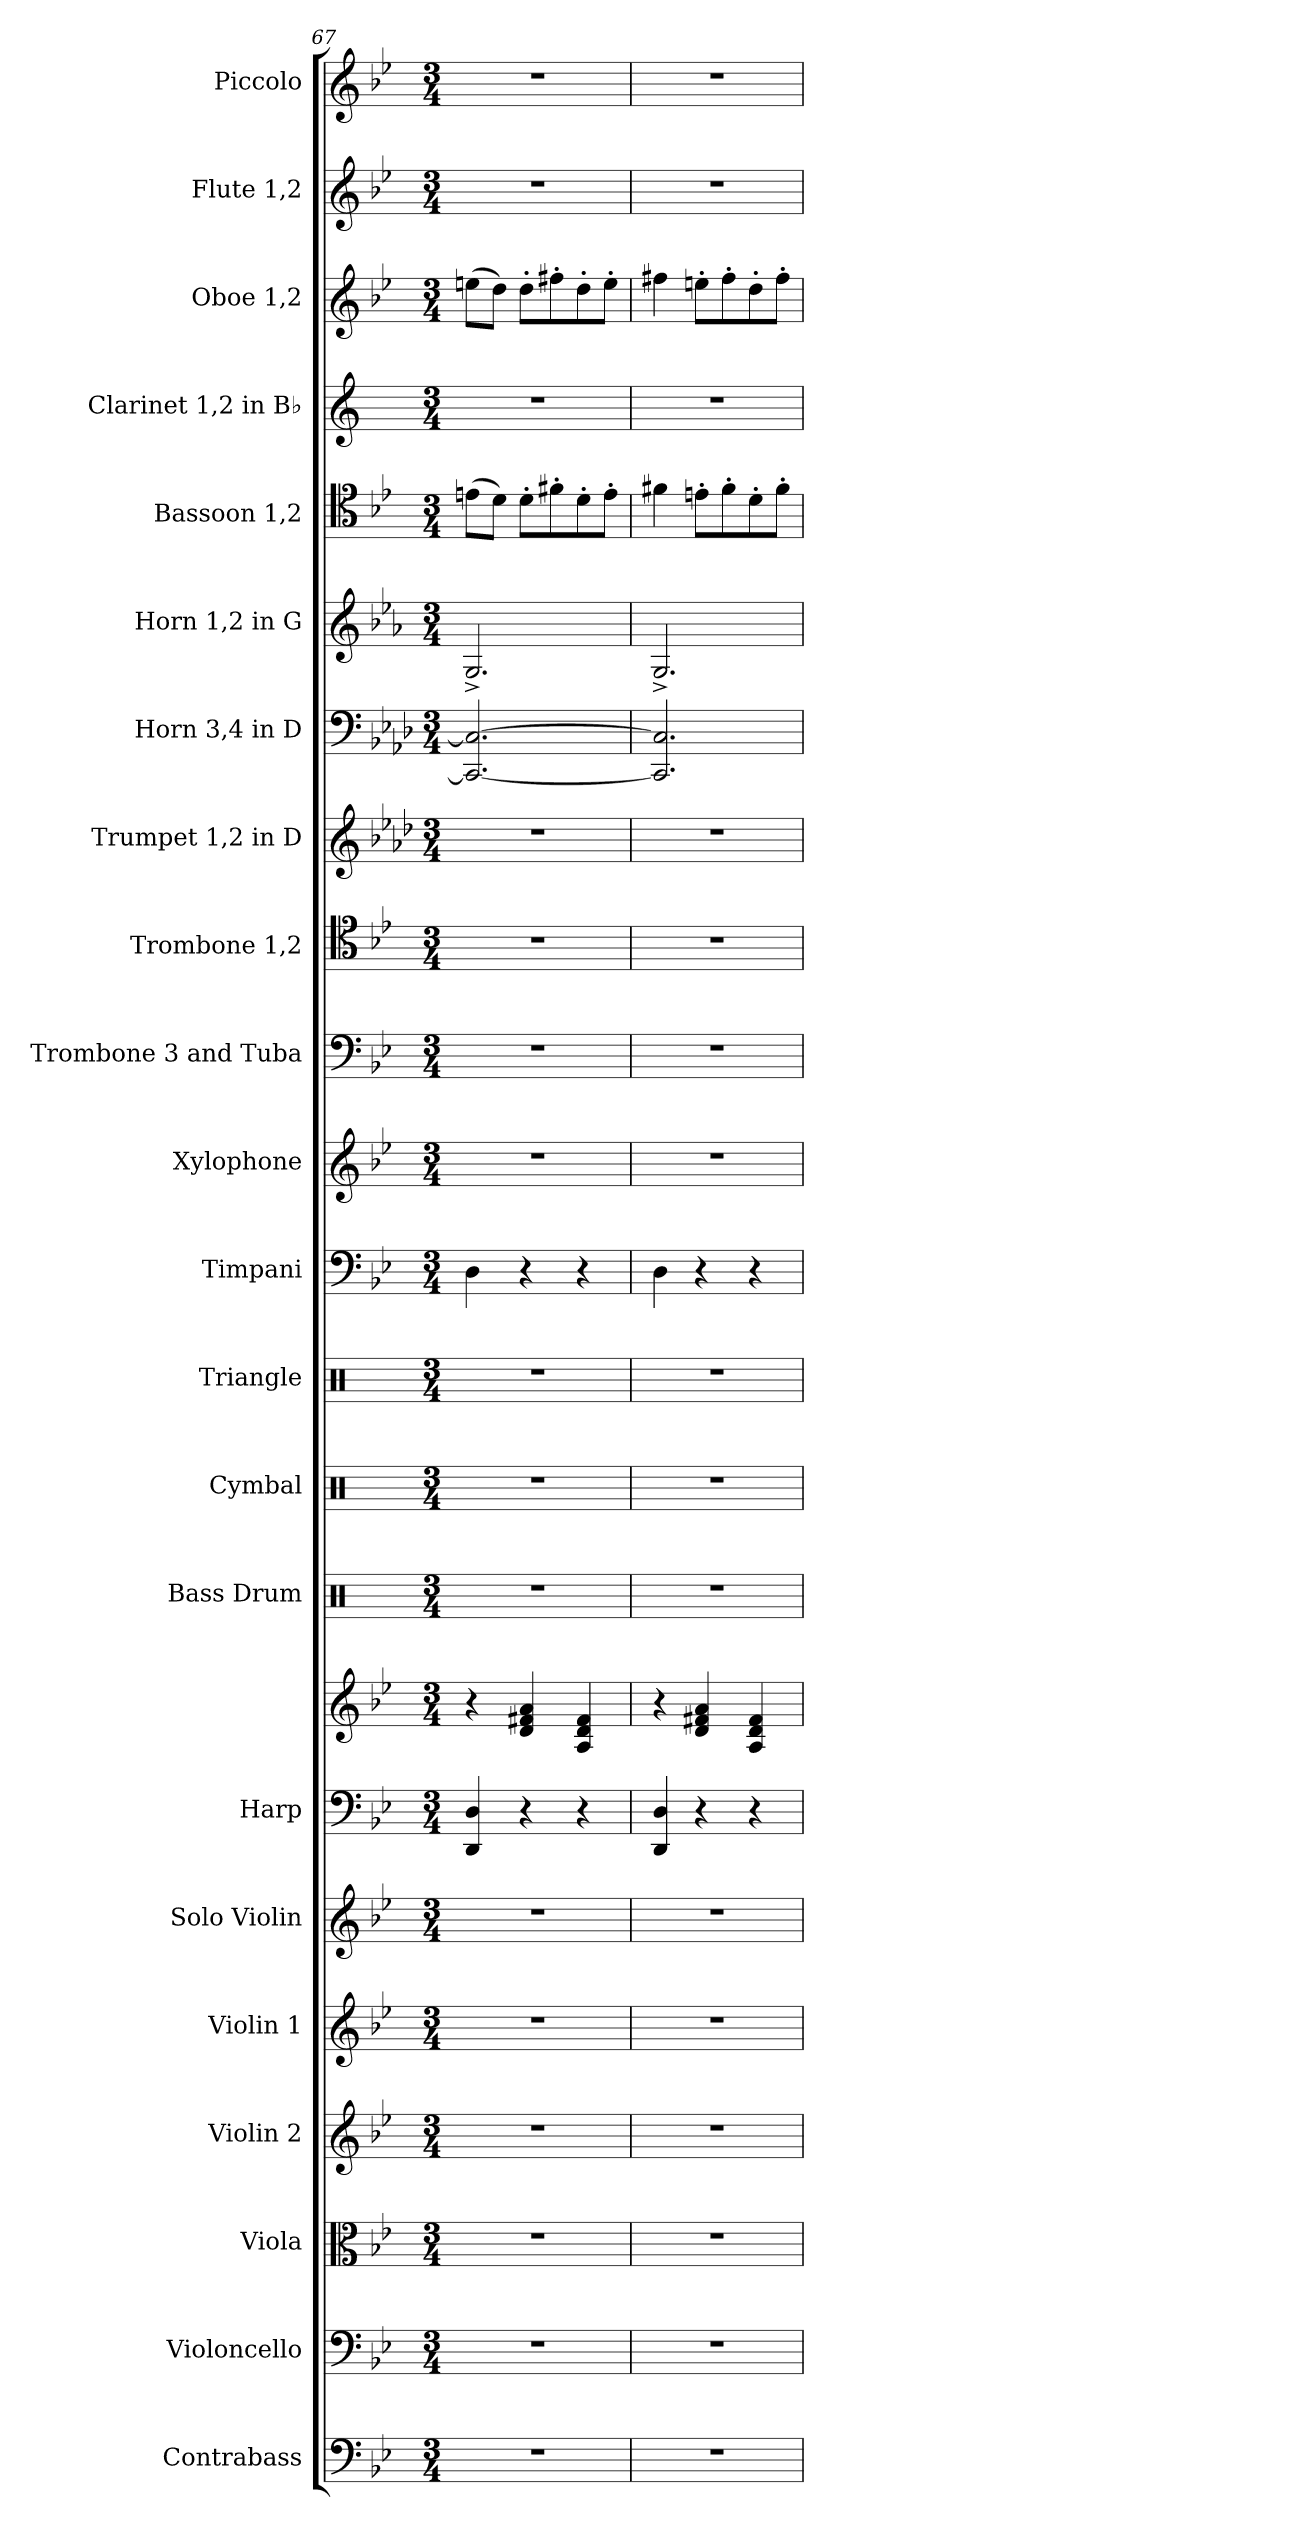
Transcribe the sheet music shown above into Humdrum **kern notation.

**kern	**kern	**kern	**kern	**kern	**kern	**kern	**kern	**kern	**kern	**kern	**kern	**kern	**kern	**kern	**kern	**kern	**kern	**kern	**kern	**kern	**kern	**kern
*part22	*part21	*part20	*part19	*part18	*part17	*part16	*part16	*part15	*part14	*part13	*part12	*part11	*part10	*part9	*part8	*part7	*part6	*part5	*part4	*part3	*part2	*part1
*staff23	*staff22	*staff21	*staff20	*staff19	*staff18	*staff17	*staff16	*staff15	*staff14	*staff13	*staff12	*staff11	*staff10	*staff9	*staff8	*staff7	*staff6	*staff5	*staff4	*staff3	*staff2	*staff1
*I"Contrabass	*I"Violoncello	*I"Viola	*I"Violin 2	*I"Violin 1	*I"Solo Violin	*I"Harp	*	*I"Bass Drum	*I"Cymbal	*I"Triangle	*I"Timpani	*I"Xylophone	*I"Trombone 3 and Tuba	*I"Trombone 1,2	*I"Trumpet 1,2 in D	*I"Horn 3,4 in D	*I"Horn 1,2 in G	*I"Bassoon 1,2	*I"Clarinet 1,2 in B♭	*I"Oboe 1,2	*I"Flute 1,2	*I"Piccolo
*I'Cb.	*I'Vc.	*I'Vla.	*I'Vln. 2	*I'Vln. 1	*I'Solo Vln.	*I'Hrp.	*	*I'B.D	*I'Cym.	*I'Trgl.	*I'Timp.	*I'Xyl.	*I'Tbn. 3 and Tba.	*I'Tbn. 1,2	*I'Tpt. 1,2 in D	*I'Hn. 3,4 in D	*I'Hn. 1,2 in G	*I'Bsn. 1,2	*I'Cl. 1,2 in B♭	*I'Ob. 1,2	*I'Fl. 1,2	*I'Picc.
*clefF4	*clefF4	*clefC3	*clefG2	*clefG2	*clefG2	*clefF4	*clefG2	*clefX	*clefX	*clefX	*clefF4	*clefG2	*clefF4	*clefC4	*clefG2	*clefF4	*clefG2	*clefC4	*clefG2	*clefG2	*clefG2	*clefG2
*ITrd7c12	*	*	*	*	*	*	*	*	*	*	*	*ITrd-7c-12	*	*	*ITrd-1c-2	*ITrd6c10	*ITrd3c5	*	*ITrd1c2	*	*	*ITrd-7c-12
*k[b-e-]	*k[b-e-]	*k[b-e-]	*k[b-e-]	*k[b-e-]	*k[b-e-]	*k[b-e-]	*k[b-e-]	*k[]	*k[]	*k[]	*k[b-e-]	*k[b-e-]	*k[b-e-]	*k[b-e-]	*k[b-e-]	*k[b-e-]	*k[b-e-]	*k[b-e-]	*k[b-e-]	*k[b-e-]	*k[b-e-]	*k[b-e-]
*M3/4	*M3/4	*M3/4	*M3/4	*M3/4	*M3/4	*M3/4	*M3/4	*M3/4	*M3/4	*M3/4	*M3/4	*M3/4	*M3/4	*M3/4	*M3/4	*M3/4	*M3/4	*M3/4	*M3/4	*M3/4	*M3/4	*M3/4
=67	=67	=67	=67	=67	=67	=67	=67	=67	=67	=67	=67	=67	=67	=67	=67	=67	=67	=67	=67	=67	=67	=67
2.r	2.r	2.r	2.r	2.r	2.r	4DD/ 4D/	4r	2.r	2.r	2.r	4D\	2.r	2.r	2.r	2.r	2.DDD/_ 2.DD/_	2.D^/	(>8en\L	2.r	(>8een\L	2.r	2.r
.	.	.	.	.	.	.	.	.	.	.	.	.	.	.	.	.	.	8d\J)	.	8dd\J)	.	.
.	.	.	.	.	.	4r	4d/ 4f#X/ 4a/	.	.	.	4r	.	.	.	.	.	.	8d'\L	.	8dd'\L	.	.
.	.	.	.	.	.	.	.	.	.	.	.	.	.	.	.	.	.	8f#X'\	.	8ff#X'\	.	.
.	.	.	.	.	.	4r	4A/ 4d/ 4f#/	.	.	.	4r	.	.	.	.	.	.	8d'\	.	8dd'\	.	.
.	.	.	.	.	.	.	.	.	.	.	.	.	.	.	.	.	.	8e'\J	.	8ee'\J	.	.
=68	=68	=68	=68	=68	=68	=68	=68	=68	=68	=68	=68	=68	=68	=68	=68	=68	=68	=68	=68	=68	=68	=68
2.r	2.r	2.r	2.r	2.r	2.r	4DD/ 4D/	4r	2.r	2.r	2.r	4D\	2.r	2.r	2.r	2.r	2.DDD/] 2.DD/]	2.D^/	4f#X\	2.r	4ff#X\	2.r	2.r
.	.	.	.	.	.	4r	4d/ 4f#X/ 4a/	.	.	.	4r	.	.	.	.	.	.	8en'\L	.	8een'\L	.	.
.	.	.	.	.	.	.	.	.	.	.	.	.	.	.	.	.	.	8f#'\	.	8ff#'\	.	.
.	.	.	.	.	.	4r	4A/ 4d/ 4f#/	.	.	.	4r	.	.	.	.	.	.	8d'\	.	8dd'\	.	.
.	.	.	.	.	.	.	.	.	.	.	.	.	.	.	.	.	.	8f#'\J	.	8ff#'\J	.	.
=	=	=	=	=	=	=	=	=	=	=	=	=	=	=	=	=	=	=	=	=	=	=
*-	*-	*-	*-	*-	*-	*-	*-	*-	*-	*-	*-	*-	*-	*-	*-	*-	*-	*-	*-	*-	*-	*-
